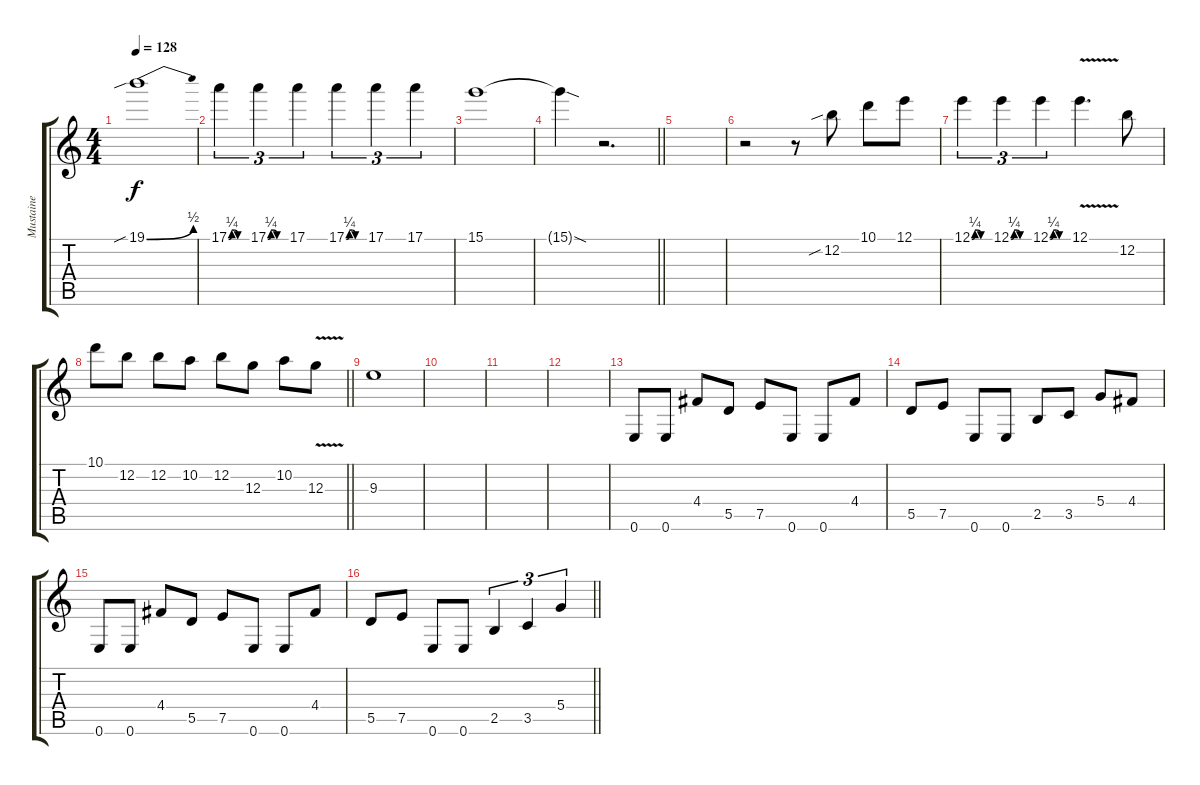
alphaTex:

\track ("Mustaine" "Mustaine") {instrument distortionguitar}
\staff {score tabs}
\tuning (E4 B3 G3 D3 A2 E2) {hide}
\ts (4 4)
\tempo 128
\clef g2
\ks c
19.1{be (bend 0 0 60 2) sib}.1{dy f} |
17.1{be (custom 0 0 10 1 20 1 30 0 60 0)}.4{tu (3 2)} 17.1{be (custom 0 0 10 1 20 1 30 0 60 0)}.4{tu (3 2)} 17.1.4{tu (3 2)} 17.1{be (custom 0 0 10 1 20 1 30 0 60 0)}.4{tu (3 2)} 17.1.4{tu (3 2)} 17.1.4{tu (3 2)} |
15.1.1 |
\barLineRight lightlight
15.1{sod t}.4 r.2{d} |
|
r.2 r.8 12.2{sib}.8 10.1.8 12.1.8 |
12.1{be (custom 0 0 10 1 20 1 30 0 60 0)}.4{tu (3 2)} 12.1{be (custom 0 0 10 1 20 1 30 0 60 0)}.4{tu (3 2)} 12.1{be (custom 0 0 10 1 20 1 30 0 60 0)}.4{tu (3 2)} 12.1{v}.4{d} 12.2.8 |
\barLineRight lightlight
10.1.8 12.2.8 12.2.8 10.2.8 12.2.8 12.3.8 10.2.8 12.3{v}.8 |
9.3.1 |
|
|
|
0.6.8 0.6.8 4.4.8 5.5.8 7.5.8 0.6.8 0.6.8 4.4.8 |
5.5.8 7.5.8 0.6.8 0.6.8 2.5.8 3.5.8 5.4.8 4.4.8 |
0.6.8 0.6.8 4.4.8 5.5.8 7.5.8 0.6.8 0.6.8 4.4.8 |
\barLineRight lightlight
5.5.8 7.5.8 0.6.8 0.6.8 2.5.4{tu (3 2)} 3.5.4{tu (3 2)} 5.4.4{tu (3 2)}
